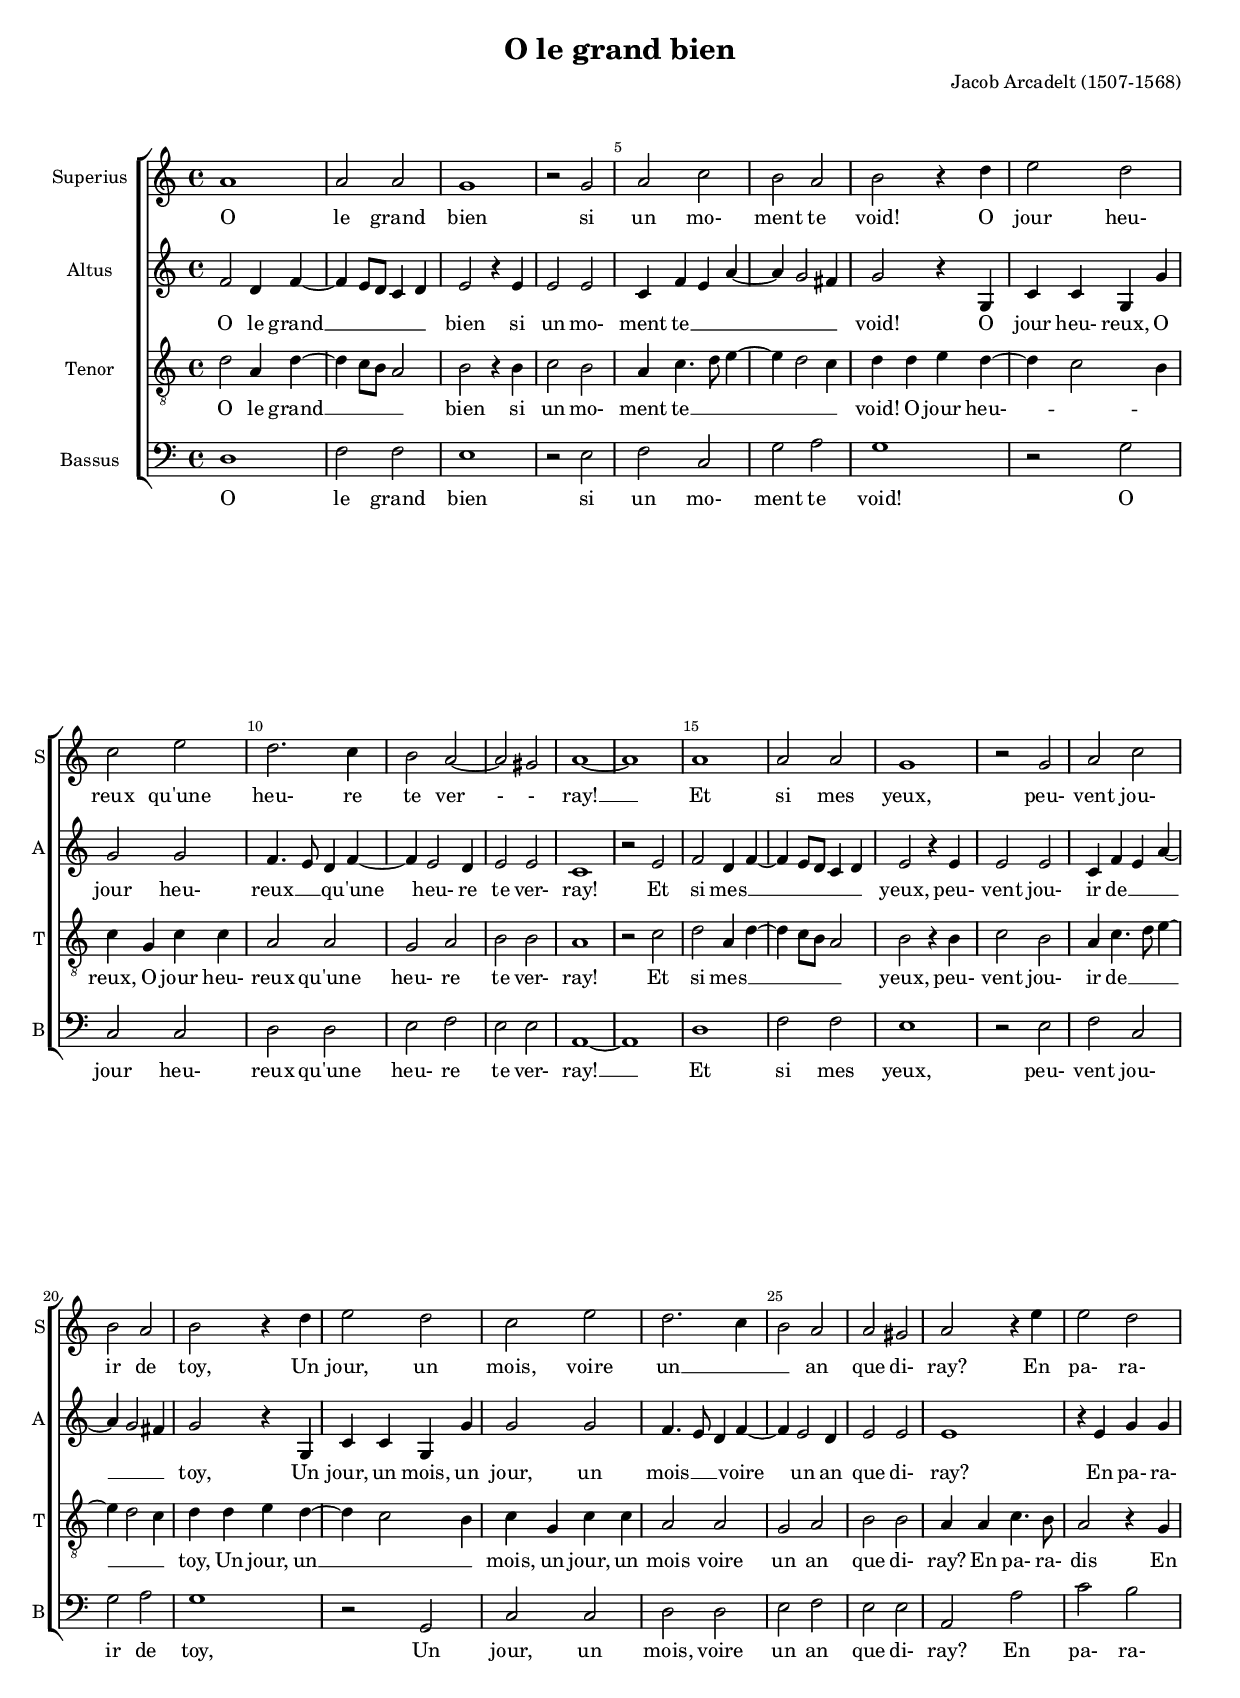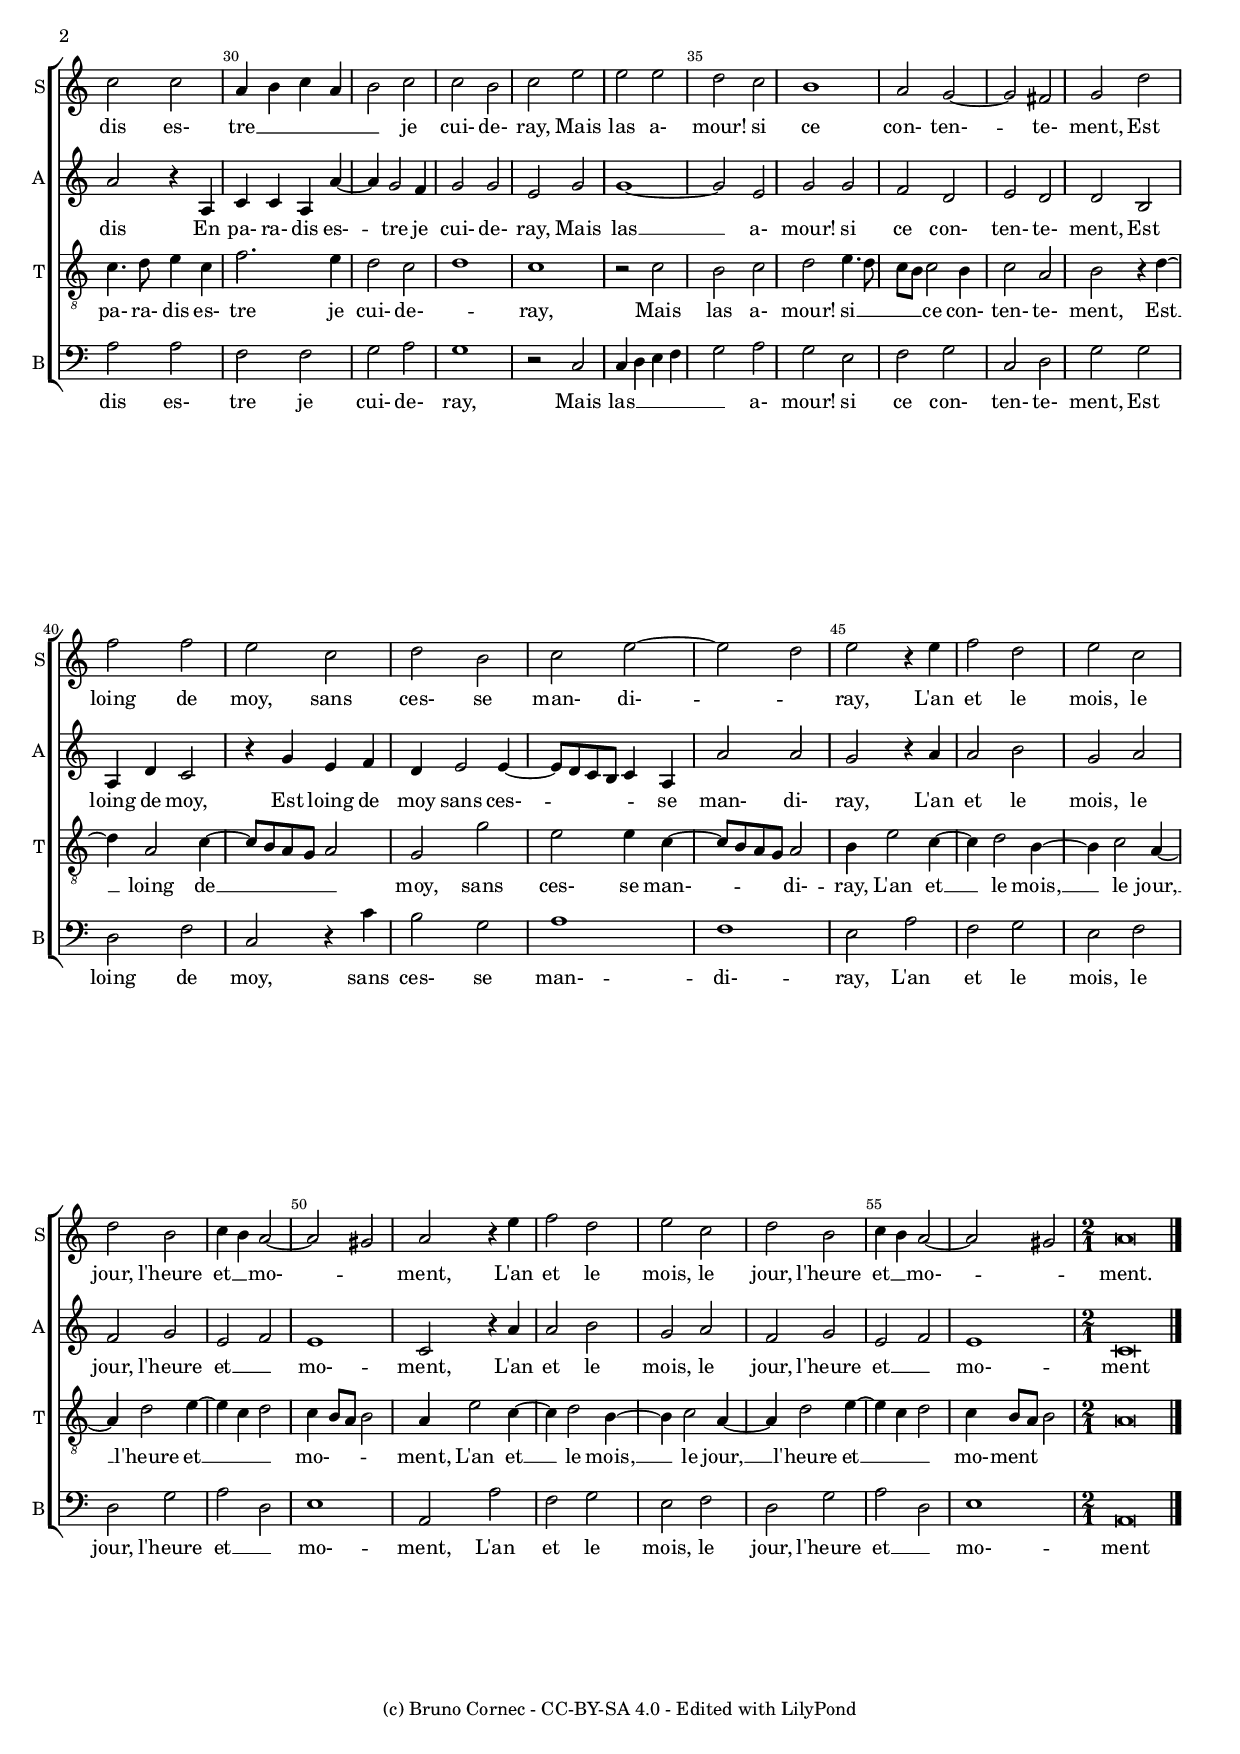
\version "2.20.0"
\include "italiano.ly"
#(set-global-staff-size 16)
\pointAndClickOff

\header {
    encodingsoftware =  "Lilypond"
    encodingdate =  "2022-07-24"
    composer =  "Jacob Arcadelt (1507-1568)"
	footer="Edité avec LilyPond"
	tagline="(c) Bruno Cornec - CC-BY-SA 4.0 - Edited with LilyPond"
	poet = ""
    title =  "O le grand bien"
    }

global={
  \key do \major \time 2/2
}

PartOne =  \relative la' {
    \clef "treble"
    la1 | % 1
    la2 la2 | % 2
    sol1 | % 3
    r2 sol2 | % 4
    la do | %5
    si la | %6
    si2 r4 re | %7
    mi2 re | %8
    do mi | %9
    re2. do4 | %10
    si2 la2~ | %11
    la sold | %12
    la1~ | %13
    la1 | %14
    la | %15
    la2 la | %16
    sol1 | %17
    r2 sol | %18
    la do | %19
    si la | %20
    si r4 re | %21
    mi2 re | %22
    do mi | %23
    re2. do4 | %24
    si2 la | %25
    la sold | %26
    la r4 mi' | %27
    mi2 re | %28
    do2 do | %29
    la4 si do la | %30
    si2 do | %31
    do si | %32
    do mi | %33
    mi mi | %34
    re do | %35
    si1 | %36
    la2 sol~ |%37
    sol fad | %38
    sol re' | %39
    fa fa | %40
    mi do | %41
    re si | %42
    do mi~ | %43
    mi re | %44
    mi r4 mi | %45
    fa2 re | %46
    mi do | %47
    re si | %48
    do4 si la2~ | %49
    la sold | %50
    la r4 mi' | %51
    fa2 re | %52
    mi do | %53
    re si | %54
    do4 si la2~ | %55
    la sold | %56
    \time 2/1
    la\breve | %57
    \bar "|."
    }

PartOneLyrics =  \lyricmode {\set ignoreMelismata = ##t 
    O le grand bien
    si un mo- ment te
    void! O jour heu- reux qu'une heu- re te ver - - ray! __ \skip1
    Et si mes yeux, peu- vent jou- ir de toy, Un
    jour, un mois, voire un __ \skip1 \skip2 an que di- ray? En pa- ra-
    dis es- tre __ \skip1 \skip1 \skip1 \skip1 je cui- de- ray, Mais las a- mour! si ce con- ten-
    -- \skip1 te- ment, Est loing de moy, sans ces- se man- di- --
    \skip1 \skip1 ray, L'an et le mois, le jour, l'heure et __ \skip1 mo- -- \skip1 \skip1
    ment, L'an et le mois, le jour, l'heure et __ \skip1 mo- -- \skip1 \skip1 ment.
    }

PartTwo =  \relative la' {
    \clef "treble" 
    fa2 re4 fa4~ | | % 1
    fa4 mi8 re do4 re | % 2
    mi2 r4 mi4 | % 3
    mi2 mi | %4
    do4 fa mi la~ |%5
    la sol2 fad4 |%6
    sol2 r4 sol,4 | %7
    do do sol sol' | %8
    sol2 sol | %9
    fa4. mi8 re4 fa4~ | %10
    fa mi2 re4 | %11
    mi2 mi | %12
    do1 |%13
    r2 mi | %14
    fa re4 fa~ | %15
    fa mi8 re do4 re | %16
    mi2 r4 mi | %17
    mi2 mi | %18
    do4 fa mi la~ | %19
    la sol2 fad4 | %20
    sol2 r4 sol, | %21
    do4 do sol sol' | %22
    sol2 sol | %23
    fa4. mi8 re4 fa~ | %24
    fa mi2 re4 | %25
    mi2 mi | %26
    mi1 | %27
    r4 mi sol sol | %28
    la2 r4 la,4 | %29
    do do la la'~ | %30
    la sol2 fa4 | %31
    sol2 sol | %32
    mi sol | %33
    sol1~ | %34
    sol2 mi | %35
    sol sol | %36
    fa re | %37
    mi2 re | %38
    re si | %39
    la4 re do2 | %40
    r4 sol' mi fa | %41
    re mi2 mi4~ | %42
    mi8 re do si do4 la | %43
    la'2 la | %44
    sol r4 la | %45
    la2 si | %46
    sol la | %47
    fa sol | %48
    mi fa | %49
    mi1 | %50
    do2 r4 la'4 | %51
    la2 si | %52
    sol la | %53
    fa sol | %54
    mi fa | %55
    mi1 | %56
    do\breve | %57
    \bar "|."
    }

PartTwoLyrics =  \lyricmode {\set ignoreMelismata = ##t 
    O le grand __ \skip1 \skip1 \skip1 \skip1 \skip1 bien
    si un mo- ment te __ \skip1 \skip1  \skip1  \skip1  \skip1 
    void! O jour heu- reux, O jour heu- reux __ \skip1 \skip1 qu'une \skip1 heu- re te ver- ray!
    Et si mes __ \skip1 \skip1 \skip1 \skip1 \skip1 \skip1 yeux, peu- vent jou- ir de __ \skip1 \skip1 \skip1 \skip1 \skip1 toy, Un jour, un 
    mois, un jour, un mois __ \skip1 \skip1 voire \skip1 un an que di- ray? En pa- ra-
    dis En pa- ra- dis es- -- \skip1 tre je cui- de- ray, Mais las __ \skip1 a- mour! si ce con-
    ten- te- ment, Est loing de moy, Est loing de moy sans ces- -- \skip1 \skip1 \skip1 \skip1 \skip1 se
    man- di- ray, L'an et le mois, le jour, l'heure et __ \skip1 mo- -- 
    ment, L'an et le mois, le jour, l'heure et __ \skip1 mo- -- ment
    }

PartThree =  \relative la {
    \clef "treble_8"
    re2 la4 re4~ | | % 1
    re4 do8 si la2 | % 2
    si2 r4 si4 | % 3
    do2 si | %4
    la4 do4. re8 mi4~ |%5
    mi re2 do4|%6
    re4 re mi re~ | %7
    re do2 si4 | %8
    do sol do do | %9
    la2 la | %10
    sol la | %11
    si si | %12
    la1 | %13
    r2 do | %14
    re la4 re~ | %15
    re do8 si la2 | %16
    si r4 si | %17
    do2 si | %18
    la4 do4. re8 mi4~ | %19
    mi re2 do4 | %20
    re re mi re~ | %21
    re do2 si4 | %22
    do sol do do | %23
    la2 la | %24
    sol la | %25
    si si |%26
    la4 la do4. si8 | %27
    la2 r4 sol | %28
    do4. re8 mi4 do | %29
    fa2. mi4 | %30
    re2 do | %31
    re1 | %32
    do1 | %33
    r2 do | %34
    si do | %35
    re mi4. re8 | %36
    do si do2 si4 | %37
    do2 la | %38
    si r4 re~ | %39
    re la2 do4~ | %40
    do8 si la sol la2 | %41
    sol sol' | %42
    mi mi4 do~ | %43
    do8 si la sol la2 | %44
    si4 mi2 do4~ | %45
    do re2 si4~ | %46
    si do2 la4~ | %47
    la re2 mi4~ | %48
    mi do re2 | %49
    do4 si8 la si2 | %50
    la4 mi'2 do4~ | %51
    do re2 si4~ | %52
    si do2 la4~ | %53
    la re2 mi4~ | %54
    mi do re2 | %55
    do4 si8 la si2 | %56
    \time 2/1
    la\breve | %57
    \bar "|."
    }

PartThreeLyrics =  \lyricmode {\set ignoreMelismata = ##t
    O le grand __ \skip1 \skip1 \skip1 \skip1 bien
    si un mo- ment te __ \skip1 \skip1  \skip1  \skip1  \skip1 
    void! O jour heu- -- \skip1 \skip1 \skip1 reux, O jour heu- reux qu'une heu- re te ver- ray!
    Et si mes __ \skip1 \skip1 \skip1 \skip1 \skip1 yeux, peu- vent jou- ir de __ \skip1 \skip1 \skip1 \skip1 \skip1 toy, Un jour, un 
    __ \skip1 \skip1 \skip1 mois, un jour, un mois voire un an que di- ray? En pa- ra- dis En
    pa- ra- dis es- tre je cui- de- -- \skip1 ray, Mais las a- mour! si __ \skip1 \skip1 \skip1 ce con-
    ten- te- ment, Est __ \skip1 loing de __ \skip1 \skip1 \skip1 \skip1 \skip1 moy, sans ces- se man- --
    \skip1 \skip1 \skip1 \skip1 di- -- ray, L'an et __ \skip1 le mois, __ \skip1 le jour, __ \skip1 l'heure et __ \skip1 \skip1 \skip1 mo- -- \skip1 \skip1 \skip1
    ment, L'an et __ \skip1 le mois, __ \skip1 le jour, __ \skip1 l'heure et __ \skip1 \skip1 \skip1 mo- -- ment
    }

PartFour =  \relative la, {
    \clef "bass" 
    re1 | % 1
    fa2 fa2 | % 2
    mi1 | % 3
    r2 mi2 | % 4
    fa do | %5
    sol' la | %6
    sol1 | %7
    r2 sol | %8
    do, do | %9
    re re | %10
    mi fa | %11
    mi mi | %12
    la,1~ | %13
    la | %14
    re | %15
    fa2 fa | %16
    mi1 | %17
    r2 mi | %18
    fa do | %19
    sol' la | %20
    sol1 | %21
    r2 sol, | %22
    do do | %23
    re re | %24
    mi fa | %25
    mi mi | %26
    la, la' | %27
    do si | %28
    la la | %29
    fa fa | %30
    sol la | %31
    sol1 | %32
    r2 do, | %33
    do4 re mi fa | %34
    sol2 la | %35
    sol mi | %36
    fa sol | %37
    do,2 re | %38
    sol sol | %39
    re fa | %40
    do r4 do' | %41
    si2 sol | %42
    la1 | %43
    fa1 | %44
    mi2 la | %45
    fa sol | %46
    mi fa | %47
    re sol | %48
    la re, | %49
    mi1 | %50
    la,2 la' | %51
    fa sol | %52
    mi fa | %53
    re sol | %54
    la re, | %55
    mi1 | %56
    \time 2/1
    la,\breve | %57
    \bar "|."
    }

PartFourLyrics =  \lyricmode {\set ignoreMelismata = ##t
    O le grand bien
    si un mo- ment te
    void! O jour heu- reux qu'une heu- re te ver- ray! __ \skip1
    Et si mes yeux, peu- vent jou- ir de toy,
    Un jour, un mois, voire un an que di- ray? En pa- ra-
    dis es- tre je cui- de- ray, Mais las __ \skip1 \skip1 \skip1 \skip1 a- mour! si ce con-
    ten- te- ment, Est loing de moy, sans ces- se man- -- 
    di- -- ray, L'an et le mois, le jour, l'heure et __ \skip1 mo- -- 
    ment, L'an et le mois, le jour, l'heure et __ \skip1 mo- -- ment
    }

% The score definition
\score {
    <<
        
        \new StaffGroup \with { \hide SpanBar }
        
        <<
                \new Staff
                <<
                    \set Staff.instrumentName = "Superius"
                    \set Staff.shortInstrumentName = "S"
                
                    \context Staff << 
                        \mergeDifferentlyDottedOn\mergeDifferentlyHeadedOn
                        \context Voice = "PartOne" {  \PartOne }
                        \new Lyrics \lyricsto "PartOne" { \set stanza = "" \PartOneLyrics }
                    >>
                >>
                \new Staff
                <<
                    \set Staff.instrumentName = "Altus"
                    \set Staff.shortInstrumentName = "A"
                    
                    \context Staff << 
                        \mergeDifferentlyDottedOn\mergeDifferentlyHeadedOn
                        \context Voice = "PartTwo" {  \PartTwo }
                        \new Lyrics \lyricsto "PartTwo" { \set stanza = "" \PartTwoLyrics }
                        >>
                >>
                \new Staff
                <<
                    \set Staff.instrumentName = "Tenor"
                    \set Staff.shortInstrumentName = "T"
                    
                    \context Staff << 
                        \mergeDifferentlyDottedOn\mergeDifferentlyHeadedOn
                        \context Voice = "PartThree" {  \PartThree }
                        \new Lyrics \lyricsto "PartThree" { \set stanza = "" \PartThreeLyrics }
                        >>
                >>
                \new Staff
                <<
                    \set Staff.instrumentName = "Bassus"
                    \set Staff.shortInstrumentName = "B"
                    
                    \context Staff << 
                        \mergeDifferentlyDottedOn\mergeDifferentlyHeadedOn
                        \context Voice = "PartFour" {  \PartFour }
                        \new Lyrics \lyricsto "PartFour" { \set stanza = "" \PartFourLyrics }
                        >>
                >>
                
            >>
        >>
    \layout {
        \override Score.BarNumber.break-visibility = #end-of-line-invisible
  	% Print a bar number every five measures
  	\set Score.barNumberVisibility = #(every-nth-bar-number-visible 5)
	\context {
        \Score
  	\override System.skyline-horizontal-padding = #7.0
      }
    }
}
    % To create MIDI output, uncomment the following line:
    %  \midi {\tempo 4 = 120 }

\paper  {
   max-systems-per-page = 3
  %markup-system-spacing = 32\mm
}
